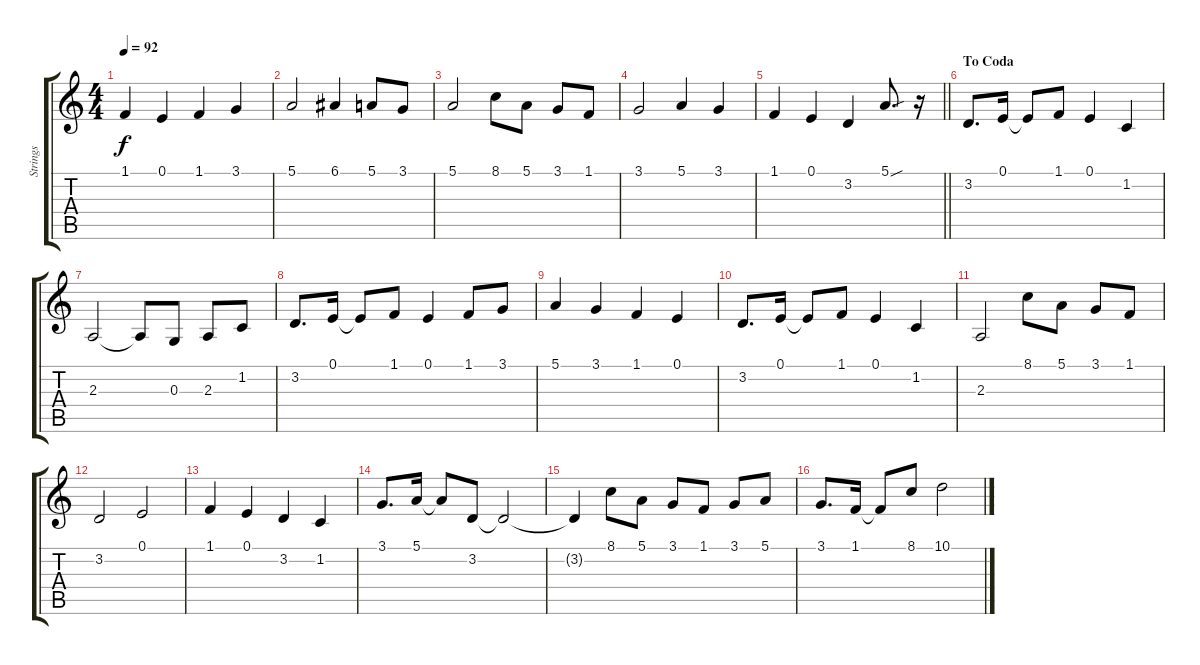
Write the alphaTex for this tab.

\track ("Strings" "Strings") {instrument violin}
\staff {score tabs}
\tuning (E4 B3 G3 D3 A2 E2) {hide}
\ts (4 4)
\tempo 92
\clef g2
\ks c
1.1.4{dy f} 0.1.4 1.1.4 3.1.4 |
5.1.2 6.1.4 5.1.8 3.1.8 |
5.1.2 8.1.8 5.1.8 3.1.8 1.1.8 |
3.1.2 5.1.4 3.1.4 |
\barLineRight lightlight
1.1.4 0.1.4 3.2.4 5.1{sou}.8{d} r.16 |
\section ("" "To Coda")
3.2.8{d} 0.1.16 0.1{t}.8 1.1.8 0.1.4 1.2.4 |
2.3.2 2.3{t}.8 0.3.8 2.3.8 1.2.8 |
3.2.8{d} 0.1.16 0.1{t}.8 1.1.8 0.1.4 1.1.8 3.1.8 |
5.1.4 3.1.4 1.1.4 0.1.4 |
3.2.8{d} 0.1.16 0.1{t}.8 1.1.8 0.1.4 1.2.4 |
2.3.2 8.1.8 5.1.8 3.1.8 1.1.8 |
3.2.2 0.1.2 |
1.1.4 0.1.4 3.2.4 1.2.4 |
3.1.8{d} 5.1.16 5.1{t}.8 3.2.8 3.2{t}.2 |
3.2{t}.4 8.1.8 5.1.8 3.1.8 1.1.8 3.1.8 5.1.8 |
3.1.8{d} 1.1.16 1.1{t}.8 8.1.8 10.1.2
